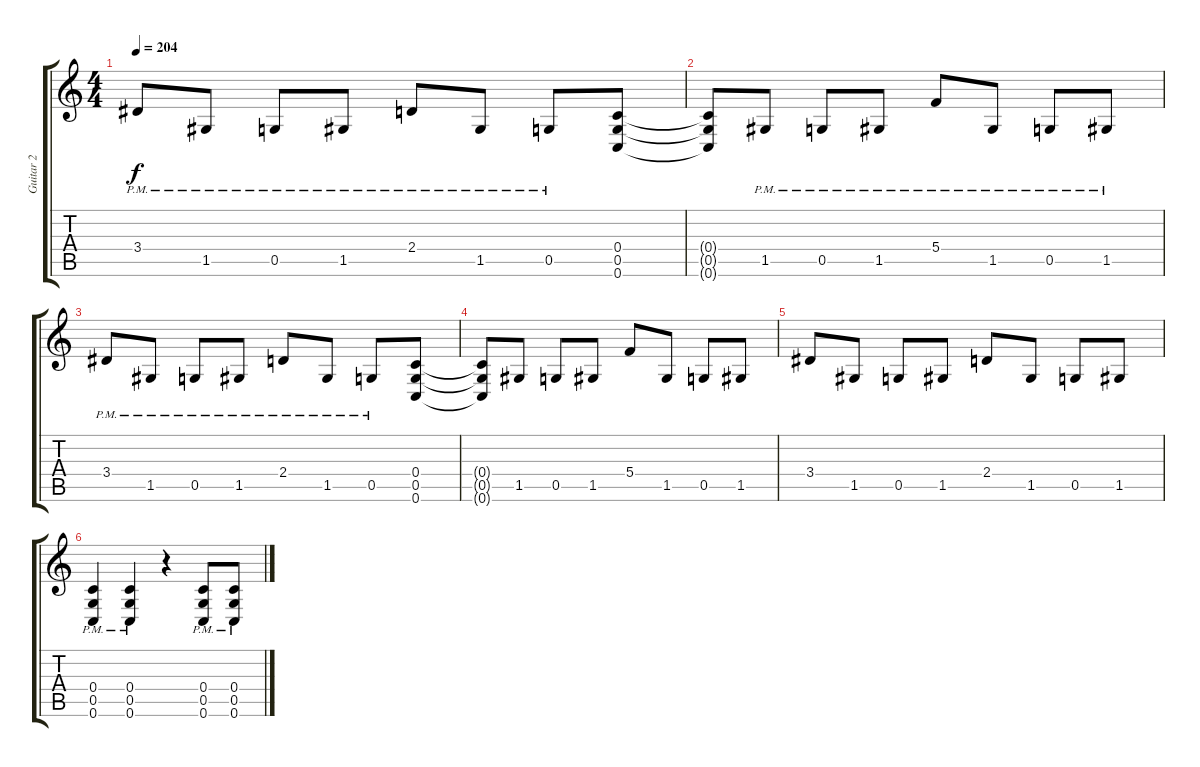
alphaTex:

\track ("Guitar 2" "Guitar 2") {instrument distortionguitar}
\staff {score tabs}
\tuning (D4 A3 F3 C3 G2 C2) {hide}
\ts (4 4)
\tempo 204
\clef g2
\ks c
3.4{pm}.8{dy f} 1.5{pm}.8 0.5{pm}.8 1.5{pm}.8 2.4{pm}.8 1.5{pm}.8 0.5{pm}.8 (0.4 0.5 0.6).8 |
(0.4{t} 0.5{t} 0.6{t}).8 1.5{pm}.8 0.5{pm}.8 1.5{pm}.8 5.4{pm}.8 1.5{pm}.8 0.5{pm}.8 1.5{pm}.8 |
3.4{pm}.8 1.5{pm}.8 0.5{pm}.8 1.5{pm}.8 2.4{pm}.8 1.5{pm}.8 0.5{pm}.8 (0.4 0.5 0.6).8 |
(0.4{t} 0.5{t} 0.6{t}).8 1.5.8 0.5.8 1.5.8 5.4.8 1.5.8 0.5.8 1.5.8 |
3.4.8 1.5.8 0.5.8 1.5.8 2.4.8 1.5.8 0.5.8 1.5.8 |
(0.4{pm} 0.5{pm} 0.6{pm}).4 (0.4{pm} 0.5{pm} 0.6{pm}).4 r.4 (0.4{pm} 0.5{pm} 0.6{pm}).8 (0.4{pm} 0.5{pm} 0.6{pm}).8
